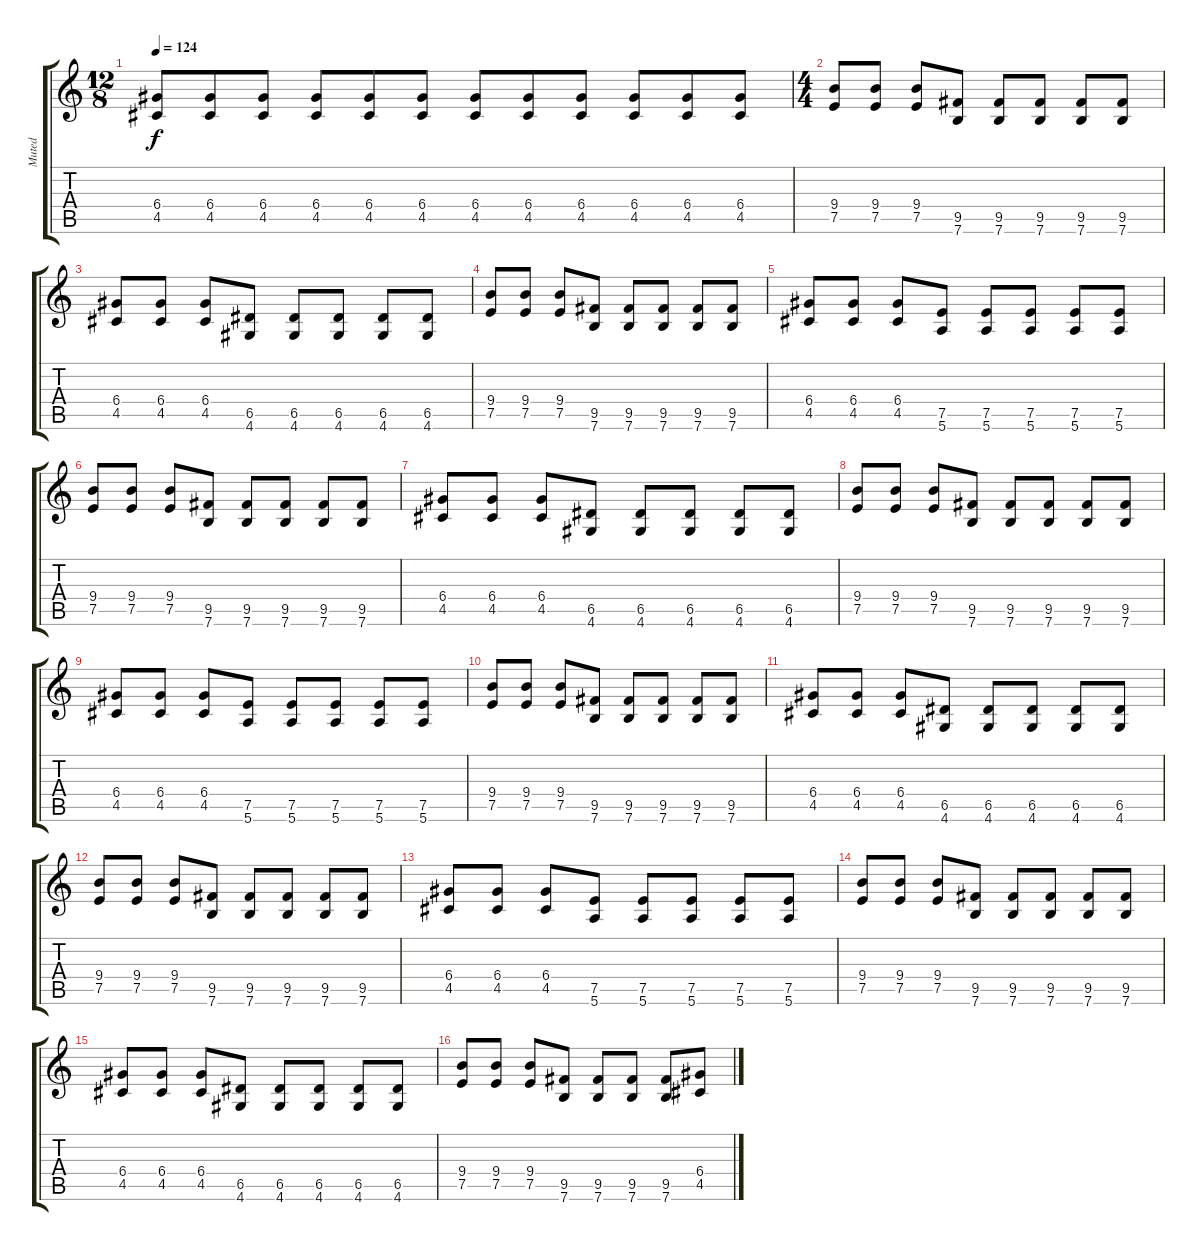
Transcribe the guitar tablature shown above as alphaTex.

\track ("Muted" "Muted") {instrument electricguitarmuted}
\staff {score tabs}
\tuning (E4 B3 G3 D3 A2 E2) {hide}
\ts (12 8)
\tempo 124
\clef g2
\ks c
(6.4 4.5).8{dy f} (6.4 4.5).8 (6.4 4.5).8 (6.4 4.5).8 (6.4 4.5).8 (6.4 4.5).8 (6.4 4.5).8 (6.4 4.5).8 (6.4 4.5).8 (6.4 4.5).8 (6.4 4.5).8 (6.4 4.5).8 |
\ts (4 4)
(9.4 7.5).8 (9.4 7.5).8 (9.4 7.5).8 (9.5 7.6).8 (9.5 7.6).8 (9.5 7.6).8 (9.5 7.6).8 (9.5 7.6).8 |
(6.4 4.5).8 (6.4 4.5).8 (6.4 4.5).8 (6.5 4.6).8 (6.5 4.6).8 (6.5 4.6).8 (6.5 4.6).8 (6.5 4.6).8 |
(9.4 7.5).8 (9.4 7.5).8 (9.4 7.5).8 (9.5 7.6).8 (9.5 7.6).8 (9.5 7.6).8 (9.5 7.6).8 (9.5 7.6).8 |
(6.4 4.5).8 (6.4 4.5).8 (6.4 4.5).8 (7.5 5.6).8 (7.5 5.6).8 (7.5 5.6).8 (7.5 5.6).8 (7.5 5.6).8 |
(9.4 7.5).8 (9.4 7.5).8 (9.4 7.5).8 (9.5 7.6).8 (9.5 7.6).8 (9.5 7.6).8 (9.5 7.6).8 (9.5 7.6).8 |
(6.4 4.5).8 (6.4 4.5).8 (6.4 4.5).8 (6.5 4.6).8 (6.5 4.6).8 (6.5 4.6).8 (6.5 4.6).8 (6.5 4.6).8 |
(9.4 7.5).8 (9.4 7.5).8 (9.4 7.5).8 (9.5 7.6).8 (9.5 7.6).8 (9.5 7.6).8 (9.5 7.6).8 (9.5 7.6).8 |
(6.4 4.5).8 (6.4 4.5).8 (6.4 4.5).8 (7.5 5.6).8 (7.5 5.6).8 (7.5 5.6).8 (7.5 5.6).8 (7.5 5.6).8 |
(9.4 7.5).8 (9.4 7.5).8 (9.4 7.5).8 (9.5 7.6).8 (9.5 7.6).8 (9.5 7.6).8 (9.5 7.6).8 (9.5 7.6).8 |
(6.4 4.5).8 (6.4 4.5).8 (6.4 4.5).8 (6.5 4.6).8 (6.5 4.6).8 (6.5 4.6).8 (6.5 4.6).8 (6.5 4.6).8 |
(9.4 7.5).8 (9.4 7.5).8 (9.4 7.5).8 (9.5 7.6).8 (9.5 7.6).8 (9.5 7.6).8 (9.5 7.6).8 (9.5 7.6).8 |
(6.4 4.5).8 (6.4 4.5).8 (6.4 4.5).8 (7.5 5.6).8 (7.5 5.6).8 (7.5 5.6).8 (7.5 5.6).8 (7.5 5.6).8 |
(9.4 7.5).8 (9.4 7.5).8 (9.4 7.5).8 (9.5 7.6).8 (9.5 7.6).8 (9.5 7.6).8 (9.5 7.6).8 (9.5 7.6).8 |
(6.4 4.5).8 (6.4 4.5).8 (6.4 4.5).8 (6.5 4.6).8 (6.5 4.6).8 (6.5 4.6).8 (6.5 4.6).8 (6.5 4.6).8 |
(9.4 7.5).8 (9.4 7.5).8 (9.4 7.5).8 (9.5 7.6).8 (9.5 7.6).8 (9.5 7.6).8 (9.5 7.6).8 (6.4 4.5).8
